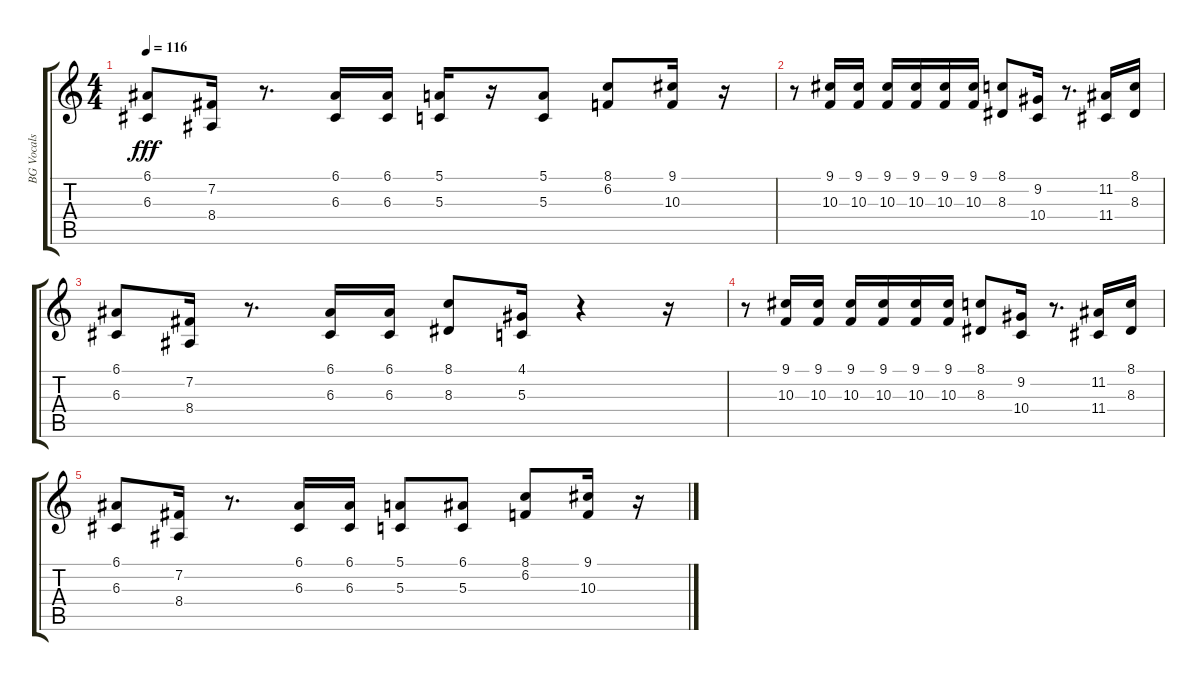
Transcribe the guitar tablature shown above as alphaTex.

\track ("BG Vocals" "BG Vocals") {instrument voiceoohs}
\staff {score tabs}
\tuning (E4 B3 G3 D3 A2 E2) {hide}
\ts (4 4)
\tempo 116
\clef g2
\ks c
(6.1 6.3).8{dy fff} (7.2 8.4).16 r.8{d} (6.1 6.3).16 (6.1 6.3).16 (5.1 5.3).16 r.16 (5.1 5.3).8 (8.1 6.2).8 (9.1 10.3).16 r.16 |
r.8 (9.1 10.3).16 (9.1 10.3).16 (9.1 10.3).16 (9.1 10.3).16 (9.1 10.3).16 (9.1 10.3).16 (8.1 8.3).8 (9.2 10.4).16 r.8{d} (11.2 11.4).16 (8.1 8.3).16 |
(6.1 6.3).8 (7.2 8.4).16 r.8{d} (6.1 6.3).16 (6.1 6.3).16 (8.1 8.3).8 (4.1 5.3).16 r.4 r.16 |
r.8 (9.1 10.3).16 (9.1 10.3).16 (9.1 10.3).16 (9.1 10.3).16 (9.1 10.3).16 (9.1 10.3).16 (8.1 8.3).8 (9.2 10.4).16 r.8{d} (11.2 11.4).16 (8.1 8.3).16 |
(6.1 6.3).8 (7.2 8.4).16 r.8{d} (6.1 6.3).16 (6.1 6.3).16 (5.1 5.3).8 (6.1 5.3).8 (8.1 6.2).8 (9.1 10.3).16 r.16
